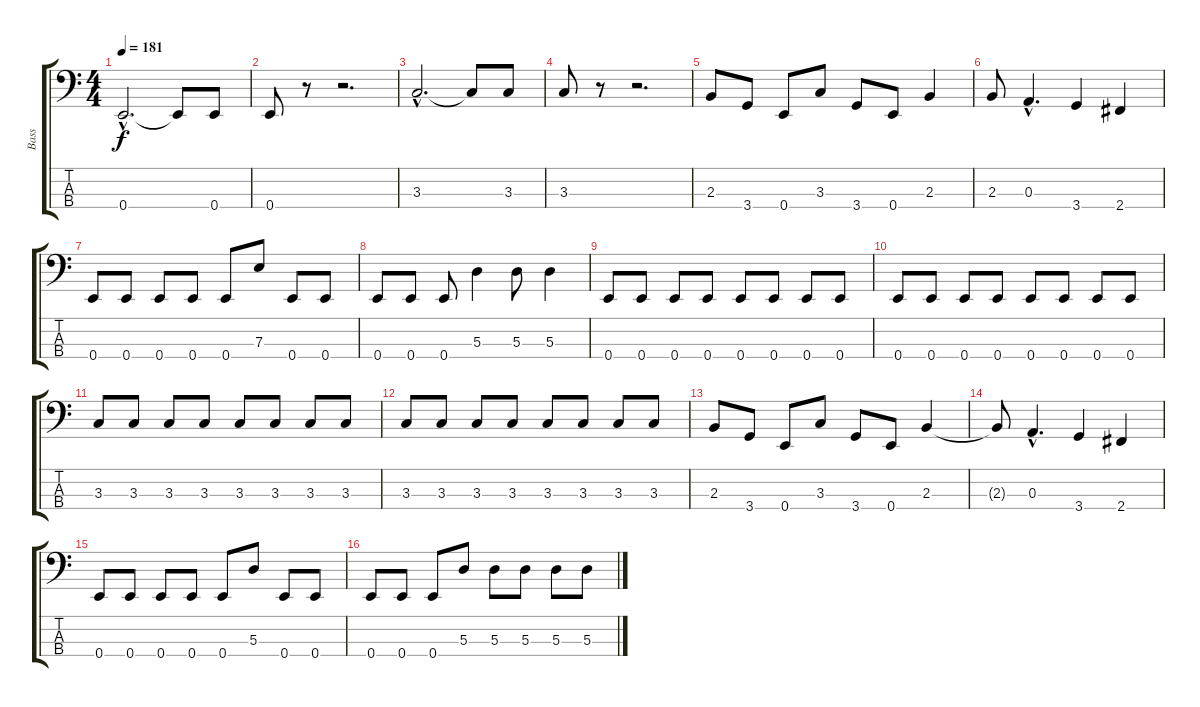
\track ("Bass" "Bass") {instrument electricbassfinger}
\staff {score tabs}
\tuning (G2 D2 A1 E1) {hide}
\ts (4 4)
\tempo 181
\clef f4
\ks c
0.4{hac}.2{d dy f instrument electricbassfinger} 0.4{t}.8 0.4.8 |
0.4.8 r.8 r.2{d} |
3.3{hac}.2{d} 3.3{t}.8 3.3.8 |
3.3.8 r.8 r.2{d} |
2.3.8 3.4.8 0.4.8 3.3.8 3.4.8 0.4.8 2.3.4 |
2.3.8 0.3{hac}.4{d} 3.4.4 2.4.4 |
0.4.8 0.4.8 0.4.8 0.4.8 0.4.8 7.3.8 0.4.8 0.4.8 |
0.4.8 0.4.8 0.4.8 5.3.4 5.3.8 5.3.4 |
0.4.8 0.4.8 0.4.8 0.4.8 0.4.8 0.4.8 0.4.8 0.4.8 |
0.4.8 0.4.8 0.4.8 0.4.8 0.4.8 0.4.8 0.4.8 0.4.8 |
3.3.8 3.3.8 3.3.8 3.3.8 3.3.8 3.3.8 3.3.8 3.3.8 |
3.3.8 3.3.8 3.3.8 3.3.8 3.3.8 3.3.8 3.3.8 3.3.8 |
2.3.8 3.4.8 0.4.8 3.3.8 3.4.8 0.4.8 2.3.4 |
2.3{t}.8 0.3{hac}.4{d} 3.4.4 2.4.4 |
0.4.8 0.4.8 0.4.8 0.4.8 0.4.8 5.3.8 0.4.8 0.4.8 |
0.4.8 0.4.8 0.4.8 5.3.8 5.3.8 5.3.8 5.3.8 5.3.8
